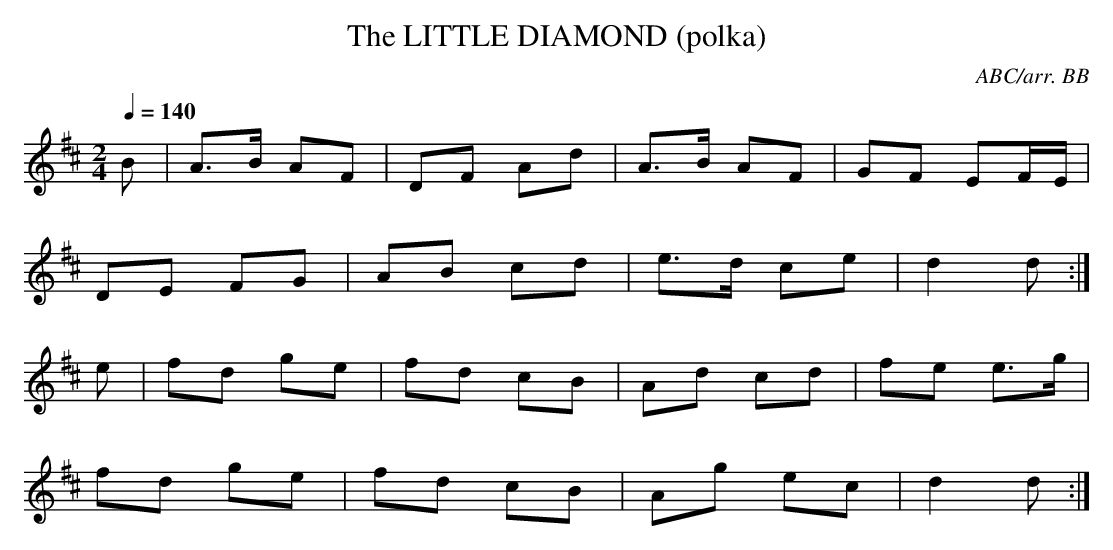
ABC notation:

X:1
T:LITTLE DIAMOND (polka), The
C:ABC/arr. BB
M:2/4
L:1/8
Q:1/4=140
K:D
B|A>B AF|DF Ad|A>B AF|GF EF/E/|
DE FG|AB cd|e>d ce|d2 d :|
e|fd ge|fd cB|Ad cd|fe e>g|
fd ge|fd cB|Ag ec|d2 d :|
